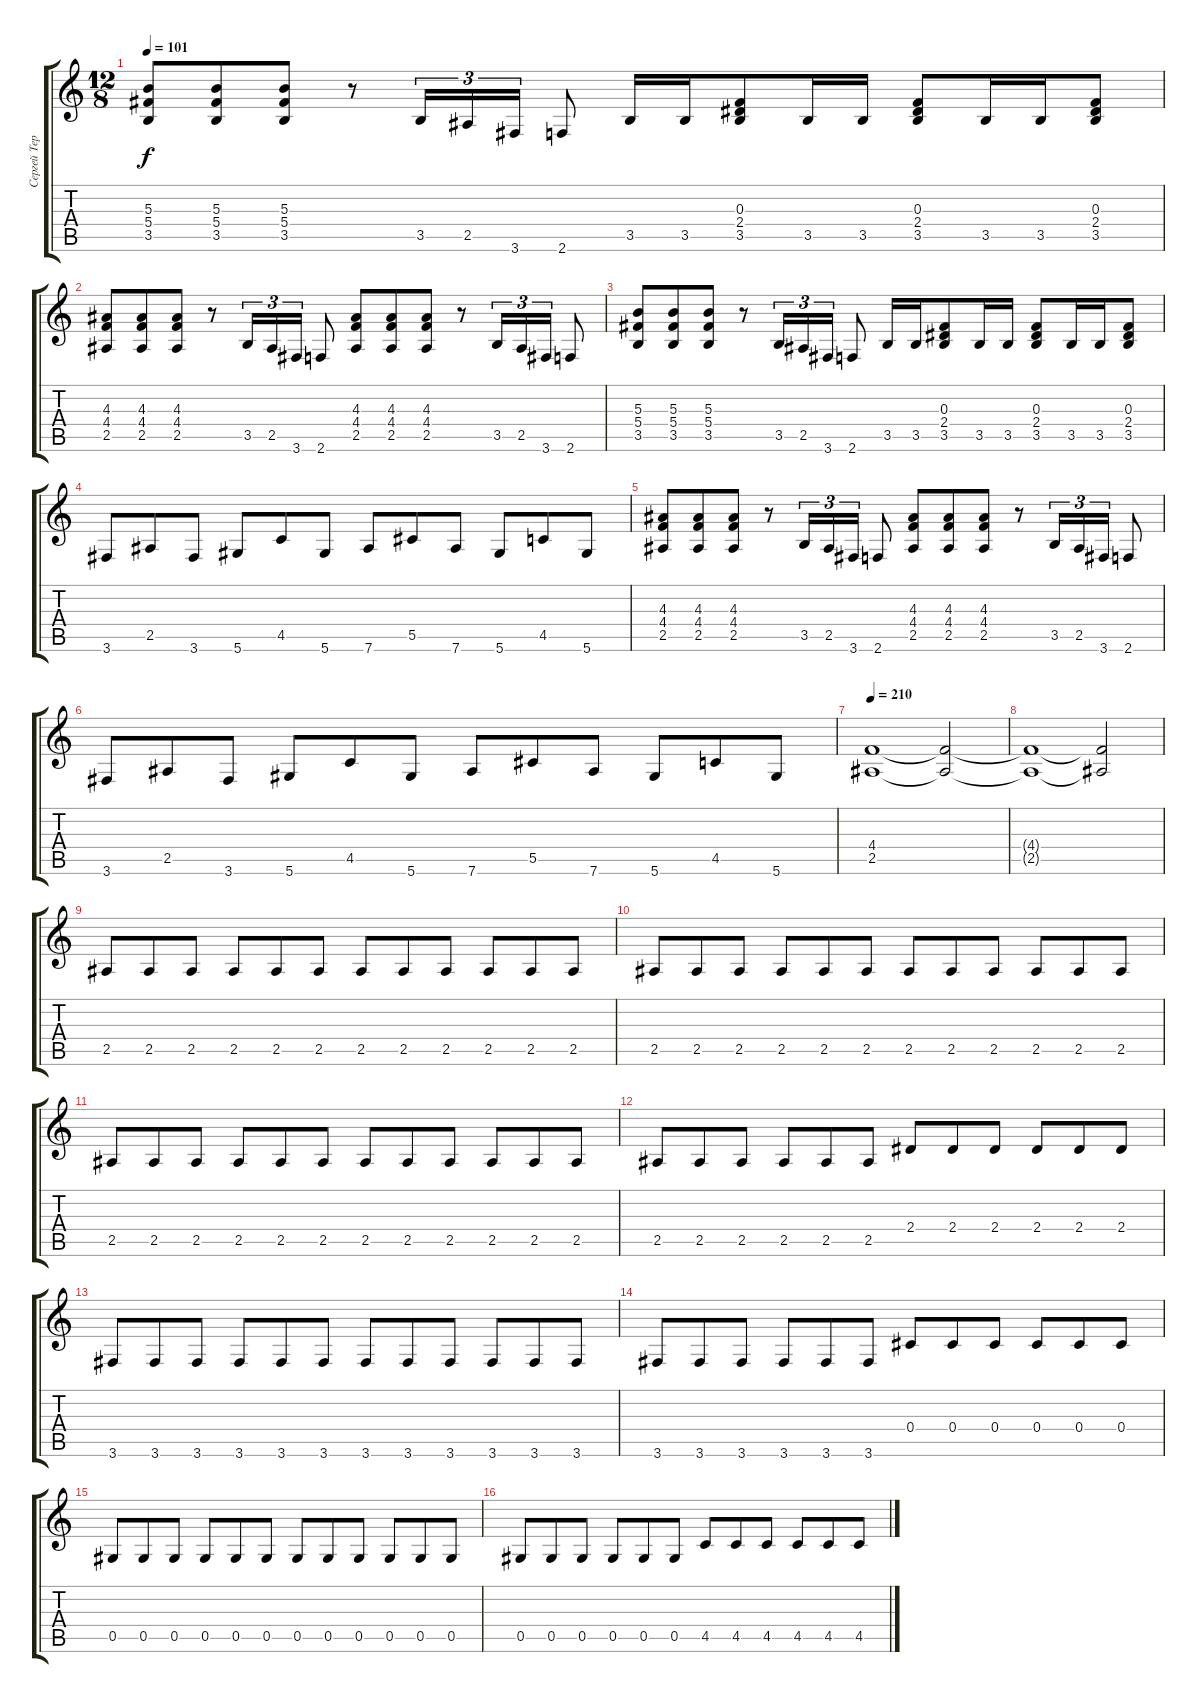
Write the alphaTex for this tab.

\track ("Сергей Терентьев" "Сергей Тер") {instrument distortionguitar}
\staff {score tabs}
\tuning (Eb4 Bb3 Gb3 Db3 Ab2 Eb2) {hide}
\ts (12 8)
\tempo 101
\clef g2
\ks c
(5.3 5.4 3.5).8{dy f} (5.3 5.4 3.5).8 (5.3 5.4 3.5).8 r.8 3.5.16{tu (3 2)} 2.5.16{tu (3 2)} 3.6.16{tu (3 2)} 2.6.8 3.5.16 3.5.16 (0.3 2.4 3.5).8 3.5.16 3.5.16 (0.3 2.4 3.5).8 3.5.16 3.5.16 (0.3 2.4 3.5).8 |
(4.3 4.4 2.5).8 (4.3 4.4 2.5).8 (4.3 4.4 2.5).8 r.8 3.5.16{tu (3 2)} 2.5.16{tu (3 2)} 3.6.16{tu (3 2)} 2.6.8 (4.3 4.4 2.5).8 (4.3 4.4 2.5).8 (4.3 4.4 2.5).8 r.8 3.5.16{tu (3 2)} 2.5.16{tu (3 2)} 3.6.16{tu (3 2)} 2.6.8 |
(5.3 5.4 3.5).8 (5.3 5.4 3.5).8 (5.3 5.4 3.5).8 r.8 3.5.16{tu (3 2)} 2.5.16{tu (3 2)} 3.6.16{tu (3 2)} 2.6.8 3.5.16 3.5.16 (0.3 2.4 3.5).8 3.5.16 3.5.16 (0.3 2.4 3.5).8 3.5.16 3.5.16 (0.3 2.4 3.5).8 |
3.6.8 2.5.8 3.6.8 5.6.8 4.5.8 5.6.8 7.6.8 5.5.8 7.6.8 5.6.8 4.5.8 5.6.8 |
(4.3 4.4 2.5).8 (4.3 4.4 2.5).8 (4.3 4.4 2.5).8 r.8 3.5.16{tu (3 2)} 2.5.16{tu (3 2)} 3.6.16{tu (3 2)} 2.6.8 (4.3 4.4 2.5).8 (4.3 4.4 2.5).8 (4.3 4.4 2.5).8 r.8 3.5.16{tu (3 2)} 2.5.16{tu (3 2)} 3.6.16{tu (3 2)} 2.6.8 |
3.6.8 2.5.8 3.6.8 5.6.8 4.5.8 5.6.8 7.6.8 5.5.8 7.6.8 5.6.8 4.5.8 5.6.8 |
\tempo 210
(4.4 2.5).1 (4.4{t} 2.5{t}).2 |
(4.4{t} 2.5{t}).1 (4.4{t} 2.5{t}).2 |
2.5.8 2.5.8 2.5.8 2.5.8 2.5.8 2.5.8 2.5.8 2.5.8 2.5.8 2.5.8 2.5.8 2.5.8 |
2.5.8 2.5.8 2.5.8 2.5.8 2.5.8 2.5.8 2.5.8 2.5.8 2.5.8 2.5.8 2.5.8 2.5.8 |
2.5.8 2.5.8 2.5.8 2.5.8 2.5.8 2.5.8 2.5.8 2.5.8 2.5.8 2.5.8 2.5.8 2.5.8 |
2.5.8 2.5.8 2.5.8 2.5.8 2.5.8 2.5.8 2.4.8 2.4.8 2.4.8 2.4.8 2.4.8 2.4.8 |
3.6.8 3.6.8 3.6.8 3.6.8 3.6.8 3.6.8 3.6.8 3.6.8 3.6.8 3.6.8 3.6.8 3.6.8 |
3.6.8 3.6.8 3.6.8 3.6.8 3.6.8 3.6.8 0.4.8 0.4.8 0.4.8 0.4.8 0.4.8 0.4.8 |
0.5.8 0.5.8 0.5.8 0.5.8 0.5.8 0.5.8 0.5.8 0.5.8 0.5.8 0.5.8 0.5.8 0.5.8 |
0.5.8 0.5.8 0.5.8 0.5.8 0.5.8 0.5.8 4.5.8 4.5.8 4.5.8 4.5.8 4.5.8 4.5.8
